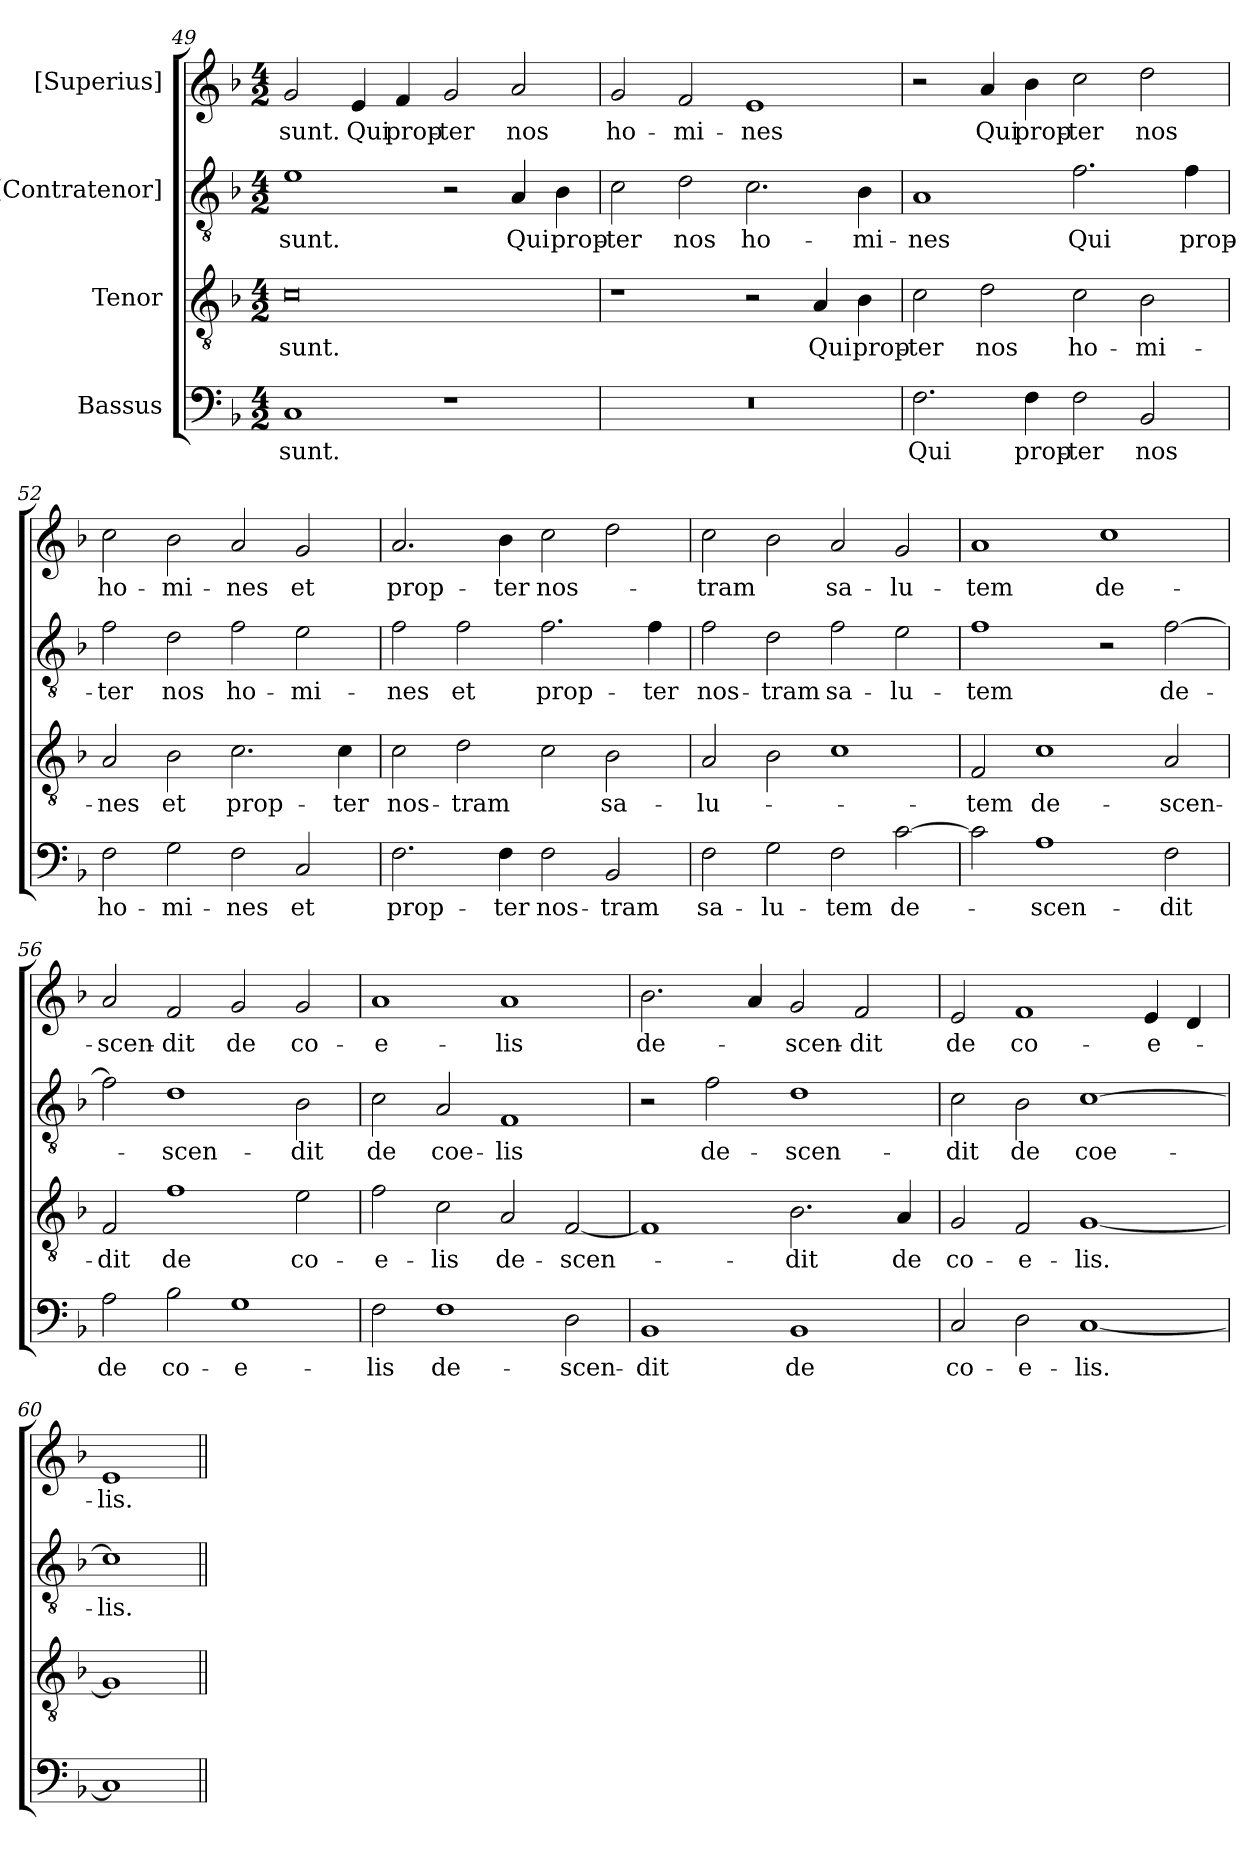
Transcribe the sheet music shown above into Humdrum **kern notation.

**kern	**text	**kern	**text	**kern	**text	**kern	**text
*part4	*part4	*part3	*part3	*part2	*part2	*part1	*part1
*staff4	*staff4	*staff3	*staff3	*staff2	*staff2	*staff1	*staff1
*I"Bassus	*	*I"Tenor	*	*I"[Contratenor]	*	*I"[Superius]	*
*clefF4	*	*clefGv2	*	*clefGv2	*	*clefG2	*
*k[b-]	*	*k[b-]	*	*k[b-]	*	*k[b-]	*
*M4/2	*	*M4/2	*	*M4/2	*	*M4/2	*
=49	=49	=49	=49	=49	=49	=49	=49
1C/	sunt.	0c\	sunt.	1e\	sunt.	2g/	sunt.
.	.	.	.	.	.	4e/	Qui
.	.	.	.	.	.	4f/	prop-
1r	.	.	.	2r	.	2g/	-ter
.	.	.	.	4A/	Qui	2a/	nos
.	.	.	.	4B-\	prop-	.	.
=50	=50	=50	=50	=50	=50	=50	=50
0r	.	1r	.	2c\	-ter	2g/	ho-
.	.	.	.	2d\	nos	2f/	-mi-
.	.	2r	.	2.c\	ho-	1e/	-nes
.	.	4A/	Qui	.	.	.	.
.	.	4B-\	prop-	4B-\	-mi-	.	.
=51	=51	=51	=51	=51	=51	=51	=51
2.F\	Qui	2c\	-ter	1A/	-nes	2r	.
.	.	2d\	nos	.	.	4a/	Qui
4F\	prop-	.	.	.	.	4b-\	prop-
2F\	-ter	2c\	ho-	2.f\	Qui	2cc\	-ter
2BB-/	nos	2B-\	-mi-	.	.	2dd\	nos
.	.	.	.	4f\	prop-	.	.
=52	=52	=52	=52	=52	=52	=52	=52
2F\	ho-	2A/	-nes	2f\	-ter	2cc\	ho-
2G\	-mi-	2B-\	et	2d\	nos	2b-\	-mi-
2F\	-nes	2.c\	prop-	2f\	ho-	2a/	-nes
2C/	et	.	.	2e\	-mi-	2g/	et
.	.	4c\	-ter	.	.	.	.
=53	=53	=53	=53	=53	=53	=53	=53
2.F\	prop-	2c\	nos-	2f\	-nes	2.a/	prop-
.	.	2d\	-tram	2f\	et	.	.
4F\	-ter	.	.	.	.	4b-\	-ter
2F\	nos-	2c\	.	2.f\	prop-	2cc\	nos-
2BB-/	-tram	2B-\	sa-	.	.	2dd\	.
.	.	.	.	4f\	-ter	.	.
=54	=54	=54	=54	=54	=54	=54	=54
2F\	sa-	2A/	-lu-	2f\	nos-	2cc\	-tram
2G\	-lu-	2B-\	.	2d\	-tram	2b-\	.
2F\	-tem	1c\	.	2f\	sa-	2a/	sa-
[2c\	de-	.	.	2e\	-lu-	2g/	-lu-
=55	=55	=55	=55	=55	=55	=55	=55
2c\]	.	2F/	-tem	1f\	-tem	1a/	-tem
1A\	-scen-	1c\	de-	.	.	.	.
.	.	.	.	2r	.	1cc\	de-
2F\	-dit	2A/	-scen-	[2f\	de-	.	.
=56	=56	=56	=56	=56	=56	=56	=56
2A\	de	2F/	-dit	2f\]	.	2a/	-scen-
2B-\	co-	1f\	de	1d\	-scen-	2f/	-dit
1G\	-e-	.	.	.	.	2g/	de
.	.	2e\	co-	2B-\	-dit	2g/	co-
=57	=57	=57	=57	=57	=57	=57	=57
2F\	-lis	2f\	-e-	2c\	de	1a/	-e-
1F\	de-	2c\	-lis	2A/	coe-	.	.
.	.	2A/	de-	1F/	-lis	1a/	-lis
2D\	-scen-	[2F/	-scen-	.	.	.	.
=58	=58	=58	=58	=58	=58	=58	=58
1BB-/	-dit	1F/]	.	2r	.	2.b-\	de-
.	.	.	.	2f\	de-	.	.
.	.	.	.	.	.	4a/	.
1BB-/	de	2.B-\	-dit	1d\	-scen-	2g/	-scen-
.	.	.	.	.	.	2f/	-dit
.	.	4A/	de	.	.	.	.
=59	=59	=59	=59	=59	=59	=59	=59
2C/	co-	2G/	co-	2c\	-dit	2e/	de
2D\	-e-	2F/	-e-	2B-\	de	1f/	co-
[1C/	-lis.	[1G/	-lis.	[1c\	coe-	.	.
.	.	.	.	.	.	4e/	-e-
.	.	.	.	.	.	4d/	.
=60	=60	=60	=60	=60	=60	=60	=60
1C/]	.	1G/]	.	1c\]	-lis.	1e/	-lis.
=||	=||	=||	=||	=||	=||	=||	=||
*-	*-	*-	*-	*-	*-	*-	*-
